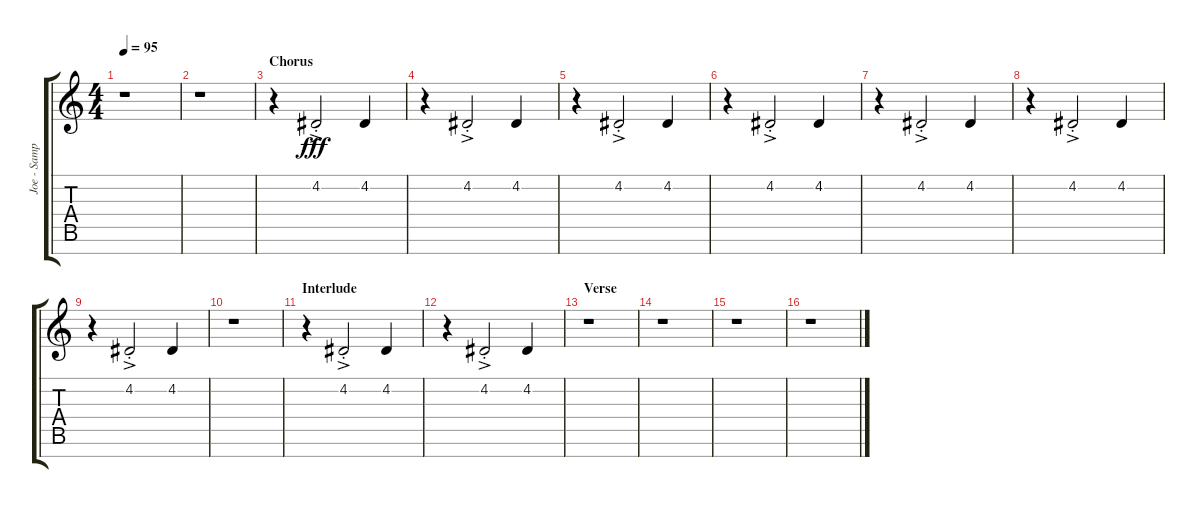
\track ("Joe - Samples" "Joe - Samp") {instrument breathnoise}
\staff {score tabs}
\tuning (E4 B3 G3 D3 A2 E2 B1) {hide}
\ts (4 4)
\tempo 95
\clef g2
\ks c
r.1{dy fff} |
r.1 |
\section ("" "Chorus")
r.4 4.2{ac st}.2 4.2.4 |
r.4 4.2{ac st}.2 4.2.4 |
r.4 4.2{ac st}.2 4.2.4 |
r.4 4.2{ac st}.2 4.2.4 |
r.4 4.2{ac st}.2 4.2.4 |
r.4 4.2{ac st}.2 4.2.4 |
r.4 4.2{ac st}.2 4.2.4 |
r.1 |
\section ("" "Interlude")
r.4 4.2{ac st}.2 4.2.4 |
r.4 4.2{ac st}.2 4.2.4 |
\section ("" "Verse")
r.1 |
r.1 |
r.1 |
r.1
